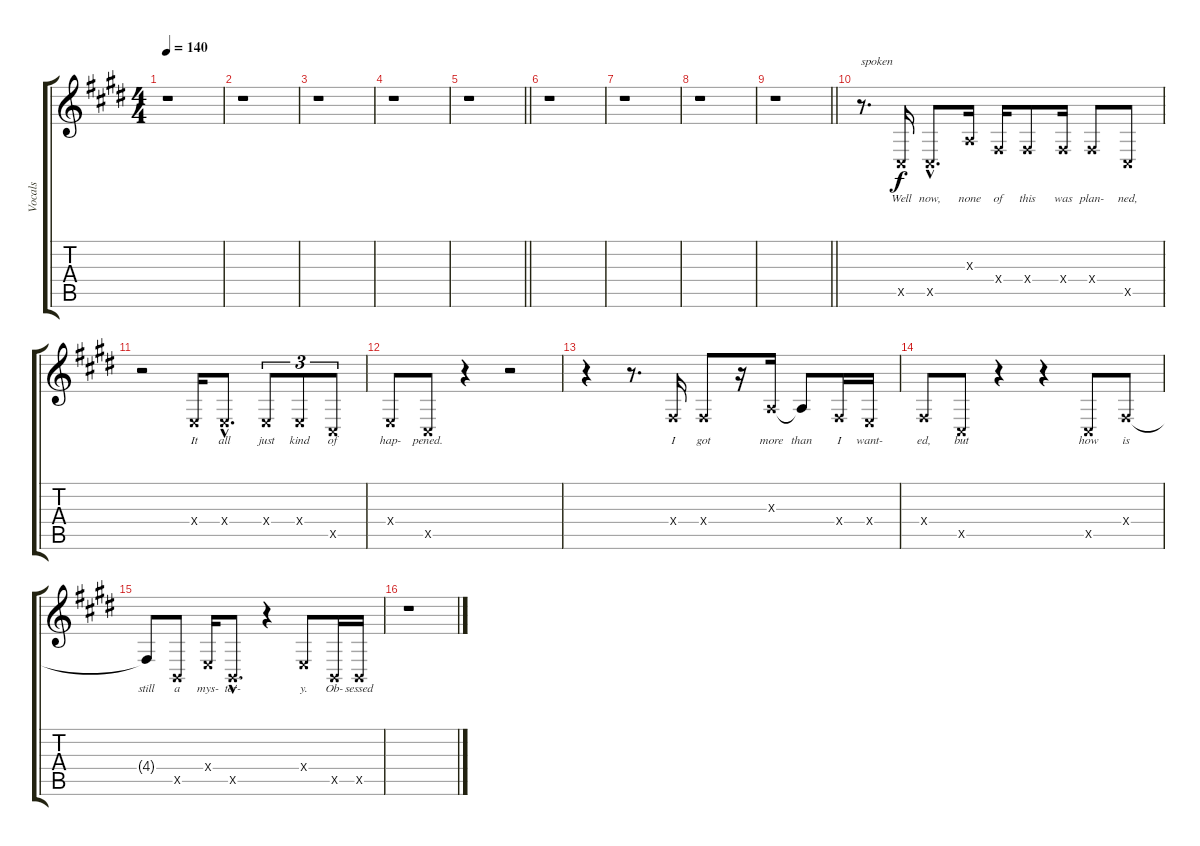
\track ("Vocals" "Vocals") {instrument lead6voice}
\staff {score tabs}
\tuning (E4 B3 G3 D3 A2 E2) {hide}
\ts (4 4)
\tempo 140
\clef g2
\ks e
r.1{dy f} |
r.1 |
r.1 |
r.1 |
\barLineRight lightlight
r.1 |
r.1 |
r.1 |
r.1 |
\barLineRight lightlight
r.1 |
r.8{d txt "spoken"} 4.5{x}.16{lyrics (0 "Well") lyrics (1 "") lyrics (2 "") lyrics (3 "") lyrics (4 "")} 4.5{hac x}.8{d lyrics (0 "now,") lyrics (1 "") lyrics (2 "") lyrics (3 "") lyrics (4 "")} 2.3{x}.16{lyrics (0 "none") lyrics (1 "") lyrics (2 "") lyrics (3 "") lyrics (4 "")} 4.4{x}.16{lyrics (0 "of") lyrics (1 "") lyrics (2 "") lyrics (3 "") lyrics (4 "")} 4.4{x}.8{lyrics (0 "this") lyrics (1 "") lyrics (2 "") lyrics (3 "") lyrics (4 "")} 4.4{x}.16{lyrics (0 "was") lyrics (1 "") lyrics (2 "") lyrics (3 "") lyrics (4 "")} 4.4{x}.8{lyrics (0 "plan-") lyrics (1 "") lyrics (2 "") lyrics (3 "") lyrics (4 "")} 4.5{x}.8{lyrics (0 "ned,") lyrics (1 "") lyrics (2 "") lyrics (3 "") lyrics (4 "")} |
r.2 2.4{x}.16{lyrics (0 "It") lyrics (1 "") lyrics (2 "") lyrics (3 "") lyrics (4 "")} 2.4{hac x}.8{d lyrics (0 "all") lyrics (1 "") lyrics (2 "") lyrics (3 "") lyrics (4 "")} 2.4{x}.8{tu (3 2) lyrics (0 "just") lyrics (1 "") lyrics (2 "") lyrics (3 "") lyrics (4 "")} 2.4{x}.8{tu (3 2) lyrics (0 "kind") lyrics (1 "") lyrics (2 "") lyrics (3 "") lyrics (4 "")} 4.5{x}.8{tu (3 2) lyrics (0 "of") lyrics (1 "") lyrics (2 "") lyrics (3 "") lyrics (4 "")} |
2.4{x}.8{lyrics (0 "hap-") lyrics (1 "") lyrics (2 "") lyrics (3 "") lyrics (4 "")} 4.5{x}.8{lyrics (0 "pened.") lyrics (1 "") lyrics (2 "") lyrics (3 "") lyrics (4 "")} r.4 r.2 |
r.4 r.8{d} 4.4{x}.16{lyrics (0 "I") lyrics (1 "") lyrics (2 "") lyrics (3 "") lyrics (4 "")} 4.4{x}.8{lyrics (0 "got") lyrics (1 "") lyrics (2 "") lyrics (3 "") lyrics (4 "")} r.16 2.3{x}.16{lyrics (0 "more") lyrics (1 "") lyrics (2 "") lyrics (3 "") lyrics (4 "")} 2.3{t}.8{lyrics (0 "than") lyrics (1 "") lyrics (2 "") lyrics (3 "") lyrics (4 "")} 4.4{x}.16{lyrics (0 "I") lyrics (1 "") lyrics (2 "") lyrics (3 "") lyrics (4 "")} 2.4{x}.16{lyrics (0 "want-") lyrics (1 "") lyrics (2 "") lyrics (3 "") lyrics (4 "")} |
4.4{x}.8{lyrics (0 "ed,") lyrics (1 "") lyrics (2 "") lyrics (3 "") lyrics (4 "")} 4.5{x}.8{lyrics (0 "but") lyrics (1 "") lyrics (2 "") lyrics (3 "") lyrics (4 "")} r.4 r.4 4.5{x}.8{lyrics (0 "how") lyrics (1 "") lyrics (2 "") lyrics (3 "") lyrics (4 "")} 4.4{x}.8{lyrics (0 "is") lyrics (1 "") lyrics (2 "") lyrics (3 "") lyrics (4 "")} |
4.4{t}.8{lyrics (0 "still") lyrics (1 "") lyrics (2 "") lyrics (3 "") lyrics (4 "")} 2.5{x}.8{lyrics (0 "a") lyrics (1 "") lyrics (2 "") lyrics (3 "") lyrics (4 "")} 2.4{x}.16{lyrics (0 "mys-") lyrics (1 "") lyrics (2 "") lyrics (3 "") lyrics (4 "")} 2.5{hac x}.8{d lyrics (0 "ter-") lyrics (1 "") lyrics (2 "") lyrics (3 "") lyrics (4 "")} r.4 2.4{x}.8{lyrics (0 "y.") lyrics (1 "") lyrics (2 "") lyrics (3 "") lyrics (4 "")} 2.5{x}.16{lyrics (0 "Ob-") lyrics (1 "") lyrics (2 "") lyrics (3 "") lyrics (4 "")} 2.5{x}.16{lyrics (0 "sessed") lyrics (1 "") lyrics (2 "") lyrics (3 "") lyrics (4 "")} |
r.1
